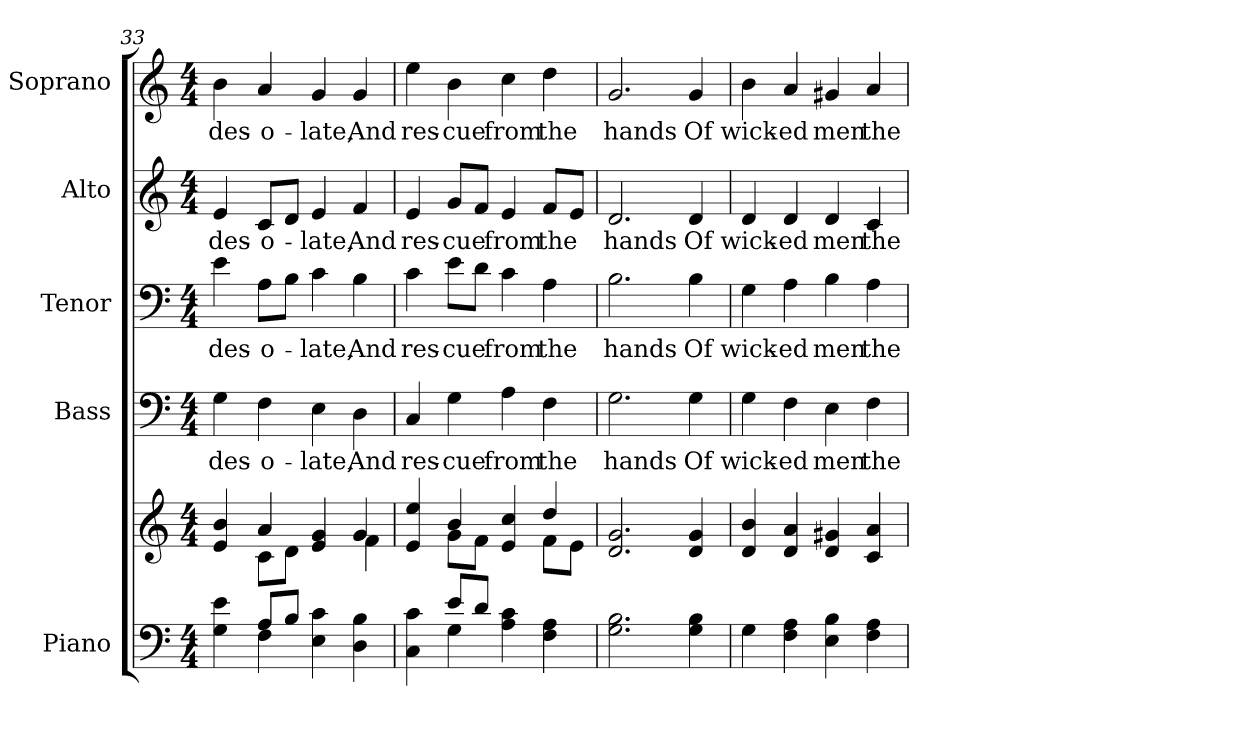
**kern	**kern	**kern	**text	**kern	**text	**kern	**text	**kern	**text
*part5	*part5	*part4	*part4	*part3	*part3	*part2	*part2	*part1	*part1
*staff6	*staff5	*staff4	*staff4	*staff3	*staff3	*staff2	*staff2	*staff1	*staff1
*I"Piano	*	*I"Bass	*	*I"Tenor	*	*I"Alto	*	*I"Soprano	*
*I'Pno.	*	*I'B.	*	*I'T.	*	*I'A.	*	*I'S.	*
*clefF4	*clefG2	*clefF4	*	*clefF4	*	*clefG2	*	*clefG2	*
*k[]	*k[]	*k[]	*	*k[]	*	*k[]	*	*k[]	*
*C:	*C:	*C:	*	*C:	*	*C:	*	*C:	*
*M4/4	*M4/4	*M4/4	*	*M4/4	*	*M4/4	*	*M4/4	*
=33	=33	=33	=33	=33	=33	=33	=33	=33	=33
*^	*^	*	*	*	*	*	*	*	*
!	!	!	!	!	!LO:LY:b:color=#000000	!	!	!	!	!	!
!	!	!	!	!	!	!	!LO:LY:b:color=#000000	!	!	!	!
!	!	!	!	!	!	!	!	!	!LO:LY:b:color=#000000	!	!
!	!	!	!	!	!	!	!	!	!	!	!LO:LY:b:color=#000000
4Gi\ 4ei	4ryy	4ei/ 4bi	4ryy	4Gi\	des-	4ei\	des-	4ei/	des-	4bi\	des-
!	!	!	!	!	!LO:LY:b:color=#000000	!	!	!	!	!	!
!	!	!	!	!	!	!	!LO:LY:b:color=#000000	!	!	!	!
!	!	!	!	!	!	!	!	!	!LO:LY:b:color=#000000	!	!
!	!	!	!	!	!	!	!	!	!	!	!LO:LY:b:color=#000000
8Ai/L	4Fi\	4ai/	8ci\L	4Fi\	-o-	8Ai\L	-o-	8ci/L	-o-	4ai/	-o-
8Bi/J	.	.	8di\J	.	.	8Bi\J	.	8di/J	.	.	.
!	!	!	!	!	!LO:LY:b:color=#000000	!	!	!	!	!	!
!	!	!	!	!	!	!	!LO:LY:b:color=#000000	!	!	!	!
!	!	!	!	!	!	!	!	!	!LO:LY:b:color=#000000	!	!
!	!	!	!	!	!	!	!	!	!	!	!LO:LY:b:color=#000000
4Ei\ 4ci	2ryy	4ei/ 4gi	4ryy	4Ei\	-late,	4ci\	-late,	4ei/	-late,	4gi/	-late,
!	!	!	!	!	!LO:LY:b:color=#000000	!	!	!	!	!	!
!	!	!	!	!	!	!	!LO:LY:b:color=#000000	!	!	!	!
!	!	!	!	!	!	!	!	!	!LO:LY:b:color=#000000	!	!
!	!	!	!	!	!	!	!	!	!	!	!LO:LY:b:color=#000000
4Di\ 4Bi	.	4gi/	4fi\	4Di\	And	4Bi\	And	4fi/	And	4gi/	And
!!LO:PB:g=z
=34	=34	=34	=34	=34	=34	=34	=34	=34	=34	=34	=34
!	!	!	!	!	!LO:LY:b:color=#000000	!	!	!	!	!	!
!	!	!	!	!	!	!	!LO:LY:b:color=#000000	!	!	!	!
!	!	!	!	!	!	!	!	!	!LO:LY:b:color=#000000	!	!
!	!	!	!	!	!	!	!	!	!	!	!LO:LY:b:color=#000000
4Ci\ 4ci	4ryy	4ei/ 4eei	4ryy	4Ci/	res-	4ci\	res-	4ei/	res-	4eei\	res-
!	!	!	!	!	!LO:LY:b:color=#000000	!	!	!	!	!	!
!	!	!	!	!	!	!	!LO:LY:b:color=#000000	!	!	!	!
!	!	!	!	!	!	!	!	!	!LO:LY:b:color=#000000	!	!
!	!	!	!	!	!	!	!	!	!	!	!LO:LY:b:color=#000000
8ei/L	4Gi\	4bi/	8gi\L	4Gi\	-cue	8ei\L	-cue	8gi/L	-cue	4bi\	-cue
8di/J	.	.	8fi\J	.	.	8di\J	.	8fi/J	.	.	.
!	!	!	!	!	!LO:LY:b:color=#000000	!	!	!	!	!	!
!	!	!	!	!	!	!	!LO:LY:b:color=#000000	!	!	!	!
!	!	!	!	!	!	!	!	!	!LO:LY:b:color=#000000	!	!
!	!	!	!	!	!	!	!	!	!	!	!LO:LY:b:color=#000000
4Ai\ 4ci	2ryy	4ei/ 4cci	4ryy	4Ai\	from	4ci\	from	4ei/	from	4cci\	from
!	!	!	!	!	!LO:LY:b:color=#000000	!	!	!	!	!	!
!	!	!	!	!	!	!	!LO:LY:b:color=#000000	!	!	!	!
!	!	!	!	!	!	!	!	!	!LO:LY:b:color=#000000	!	!
!	!	!	!	!	!	!	!	!	!	!	!LO:LY:b:color=#000000
4Fi\ 4Ai	.	4ddi/	8fi\L	4Fi\	the	4Ai\	the	8fi/L	the	4ddi\	the
.	.	.	8ei\J	.	.	.	.	8ei/J	.	.	.
*v	*v	*	*	*	*	*	*	*	*	*	*
*	*v	*v	*	*	*	*	*	*	*	*
=35	=35	=35	=35	=35	=35	=35	=35	=35	=35
*	*^	*	*	*	*	*	*	*	*
!	!	!	!	!LO:LY:b:color=#000000	!	!	!	!	!	!
*	*v	*v	*	*	*	*	*	*	*	*
*	*^	*	*	*	*	*	*	*	*
!	!	!	!	!	!	!LO:LY:b:color=#000000	!	!	!	!
*	*v	*v	*	*	*	*	*	*	*	*
*	*^	*	*	*	*	*	*	*	*
!	!	!	!	!	!	!	!	!LO:LY:b:color=#000000	!	!
*	*v	*v	*	*	*	*	*	*	*	*
*	*^	*	*	*	*	*	*	*	*
!	!	!	!	!	!	!	!	!	!	!LO:LY:b:color=#000000
*	*v	*v	*	*	*	*	*	*	*	*
2.Gi\ 2.Bi	2.di/ 2.gi	2.Gi\	hands	2.Bi\	hands	2.di/	hands	2.gi/	hands
!	!	!	!LO:LY:b:color=#000000	!	!	!	!	!	!
!	!	!	!	!	!LO:LY:b:color=#000000	!	!	!	!
!	!	!	!	!	!	!	!LO:LY:b:color=#000000	!	!
!	!	!	!	!	!	!	!	!	!LO:LY:b:color=#000000
4Gi\ 4Bi	4di/ 4gi	4Gi\	Of	4Bi\	Of	4di/	Of	4gi/	Of
=36	=36	=36	=36	=36	=36	=36	=36	=36	=36
!	!	!	!LO:LY:b:color=#000000	!	!	!	!	!	!
!	!	!	!	!	!LO:LY:b:color=#000000	!	!	!	!
!	!	!	!	!	!	!	!LO:LY:b:color=#000000	!	!
!	!	!	!	!	!	!	!	!	!LO:LY:b:color=#000000
4Gi\	4di/ 4bi	4Gi\	wick-	4Gi\	wick-	4di/	wick-	4bi\	wick-
!	!	!	!LO:LY:b:color=#000000	!	!	!	!	!	!
!	!	!	!	!	!LO:LY:b:color=#000000	!	!	!	!
!	!	!	!	!	!	!	!LO:LY:b:color=#000000	!	!
!	!	!	!	!	!	!	!	!	!LO:LY:b:color=#000000
4Fi\ 4Ai	4di/ 4ai	4Fi\	-ed	4Ai\	-ed	4di/	-ed	4ai/	-ed
!	!	!	!LO:LY:b:color=#000000	!	!	!	!	!	!
!	!	!	!	!	!LO:LY:b:color=#000000	!	!	!	!
!	!	!	!	!	!	!	!LO:LY:b:color=#000000	!	!
!	!	!	!	!	!	!	!	!	!LO:LY:b:color=#000000
4Ei\ 4Bi	4di/ 4g#Xi	4Ei\	men	4Bi\	men	4di/	men	4g#Xi/	men
!	!	!	!LO:LY:b:color=#000000	!	!	!	!	!	!
!	!	!	!	!	!LO:LY:b:color=#000000	!	!	!	!
!	!	!	!	!	!	!	!LO:LY:b:color=#000000	!	!
!	!	!	!	!	!	!	!	!	!LO:LY:b:color=#000000
4Fi\ 4Ai	4ci/ 4ai	4Fi\	the	4Ai\	the	4ci/	the	4ai/	the
=	=	=	=	=	=	=	=	=	=
*-	*-	*-	*-	*-	*-	*-	*-	*-	*-
